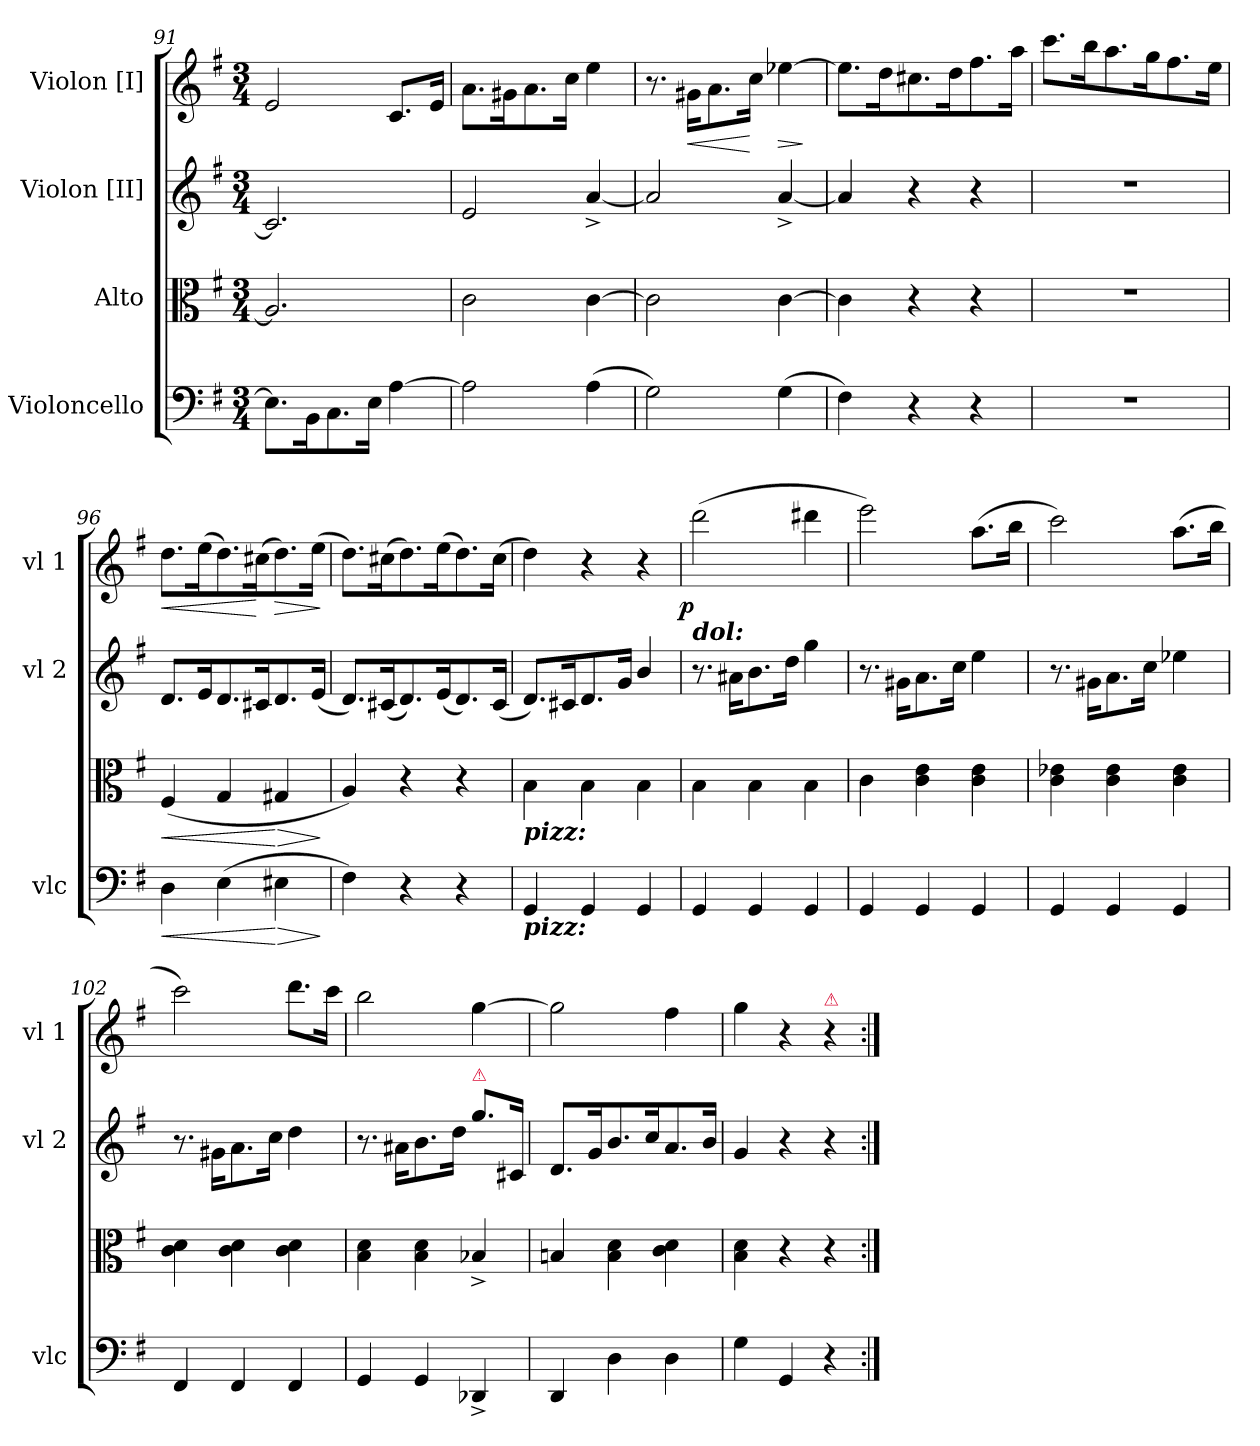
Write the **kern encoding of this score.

**kern	**dynam	**kern	**dynam	**kern	**kern	**dynam
*part4	*part4	*part3	*part3	*part2	*part1	*part1
*staff4	*staff4	*staff3	*staff3	*staff2	*staff1	*staff1
*I"Violoncello	*	*I"Alto	*	*I"Violon [II]	*I"Violon [I]	*
*I'vlc	*	*	*	*I'vl 2	*I'vl 1	*
*clefF4	*	*clefC3	*	*clefG2	*clefG2	*
*k[f#]	*	*k[f#]	*	*k[f#]	*k[f#]	*
*M3/4	*	*M3/4	*	*M3/4	*M3/4	*
=91	=91	=91	=91	=91	=91	=91
8.E\L]	.	2.A/]	.	2.c/]	2e/	.
16BB\K	.	.	.	.	.	.
8.C\	.	.	.	.	.	.
16E\Jk	.	.	.	.	.	.
[4A\	.	.	.	.	8.c/L	.
.	.	.	.	.	16e/Jk	.
=92	=92	=92	=92	=92	=92	=92
2A\]	.	2c\	.	2e/	8.a\L	.
.	.	.	.	.	16g#X\K	.
.	.	.	.	.	8.a\	.
.	.	.	.	.	16cc\Jk	.
(>4A\	.	[4c\	.	[4a^>/	4ee\	.
=93	=93	=93	=93	=93	=93	=93
2G\)	.	2c\]	.	2a/]	8.r	.
!	!	!	!	!	!	!LO:HP:b
.	.	.	.	.	16g#X\KL	<
.	.	.	.	.	8.a\	.
.	.	.	.	.	16cc\Jk	[
!	!	!	!	!	!	!LO:HP:b
(>4G\	.	[4c\	.	[4a^>/	[4ee-X\	>
.	.	.	.	.	.	]
=94	=94	=94	=94	=94	=94	=94
4F#\)	.	4c\]	.	4a/]	8.ee-\L]	.
.	.	.	.	.	16dd\K	.
4r	.	4r	.	4r	8.cc#X\	.
.	.	.	.	.	16dd\K	.
4r	.	4r	.	4r	8.ff#\	.
.	.	.	.	.	16aa\Jk	.
=95	=95	=95	=95	=95	=95	=95
2.r	.	2.r	.	2.r	8.ccc\L	.
.	.	.	.	.	16bb\K	.
.	.	.	.	.	8.aa\	.
.	.	.	.	.	16gg\K	.
.	.	.	.	.	8.ff#\	.
.	.	.	.	.	16ee\Jk	.
=96	=96	=96	=96	=96	=96	=96
!	!LO:HP:b	!	!LO:HP:b	!	!	!LO:HP:b
4D\	<	(<4F#/	<	8.d/L	8.dd\L	<
.	.	.	.	16e/K	(>16ee\K	.
(>4E\	.	4G/	.	8.d/	8.dd\)	.
.	.	.	.	16c#X/K	(>16cc#X\K	[
!	!LO:HP:n=1:b	!	!LO:HP:n=1:b	!	!	!LO:HP:b
4E#X\	[ >	4G#X/	[ >	8.d/	8.dd\)	>
.	.	.	.	(<16e/Jk	(>16ee\Jk	.
.	]	.	]	.	.	]
=97	=97	=97	=97	=97	=97	=97
4F#\)	.	4A/)	.	8.d/L)	8.dd\L)	.
.	.	.	.	(<16c#X/K	(>16cc#X\K	.
4r	.	4r	.	8.d/)	8.dd\)	.
.	.	.	.	(<16e/K	(>16ee\K	.
4r	.	4r	.	8.d/)	8.dd\)	.
.	.	.	.	(<16c#/Jk	(>16cc#\Jk	.
=98	=98	=98	=98	=98	=98	=98
!	!	!LO:TX:b:Bi:t=pizz&colon;	!	!	!	!
!LO:TX:b:Bi:t=pizz&colon;	!	!	!	!	!	!
4GG/	.	4B\	.	8.d/L)	4dd\)	.
.	.	.	.	16c#X/K	.	.
4GG/	.	4B\	.	8.d/	4r	.
.	.	.	.	16g/Jk	.	.
4GG/	.	4B\	.	4b/	4r	.
=99	=99	=99	=99	=99	=99	=99
!	!	!	!	!	!LO:TX:b:Bi:t=dol&colon;	!
!	!	!	!	!	!	!LO:DY:b:rj
4GG/	.	4B\	.	8.r	(>2ddd\	p
.	.	.	.	16a#X\KL	.	.
4GG/	.	4B\	.	8.b\	.	.
.	.	.	.	16dd\Jk	.	.
4GG/	.	4B\	.	4gg\	4ddd#X\	.
=100	=100	=100	=100	=100	=100	=100
4GG/	.	4c\	.	8.r	2eee\)	.
.	.	.	.	16g#X\KL	.	.
4GG/	.	4c\ 4e\	.	8.a\	.	.
.	.	.	.	16cc\Jk	.	.
4GG/	.	4c\ 4e\	.	4ee\	(>8.aa\L	.
.	.	.	.	.	16bb\Jk	.
=101	=101	=101	=101	=101	=101	=101
4GG/	.	4c\ 4e-X\	.	8.r	2ccc\)	.
.	.	.	.	16g#X\KL	.	.
4GG/	.	4c\ 4e-\	.	8.a\	.	.
.	.	.	.	16cc\Jk	.	.
4GG/	.	4c\ 4e-\	.	4ee-X\	(>8.aa\L	.
.	.	.	.	.	16bb\Jk	.
=102	=102	=102	=102	=102	=102	=102
4FF#/	.	4c\ 4d\	.	8.r	2ccc\)	.
.	.	.	.	16g#X\KL	.	.
4FF#/	.	4c\ 4d\	.	8.a\	.	.
.	.	.	.	16cc\Jk	.	.
4FF#/	.	4c\ 4d\	.	4dd\	8.ddd\L	.
.	.	.	.	.	16ccc\Jk	.
=103	=103	=103	=103	=103	=103	=103
4GG/	.	4B\ 4d\	.	8.r	2bb\	.
.	.	.	.	16a#X\KL	.	.
4GG/	.	4B\ 4d\	.	8.b\	.	.
.	.	.	.	16dd\Jk	.	.
!	!	!	!	!LO:TX:a:color=crimson:t=⚠	!	!
4DD-X^>/	.	4B-X^</	.	8.gg\L	[4gg\	.
.	.	.	.	16c#X/Jk	.	.
=104	=104	=104	=104	=104	=104	=104
4DD/	.	4Bn/	.	8.d/L	2gg\]	.
.	.	.	.	16g/K	.	.
4D\	.	4B\ 4d\	.	8.b/	.	.
.	.	.	.	16cc/K	.	.
4D\	.	4c\ 4d\	.	8.a/	4ff#\	.
.	.	.	.	16b/Jk	.	.
=105	=105	=105	=105	=105	=105	=105
4G\	.	4B\ 4d\	.	4g/	4gg\	.
4GG/	.	4r	.	4r	4r	.
!	!	!	!	!	!LO:TX:a:Bi:color=crimson:t=⚠	!
4r	.	4r	.	4r	4r	.
=:|!	=:|!	=:|!	=:|!	=:|!	=:|!	=:|!
*-	*-	*-	*-	*-	*-	*-
